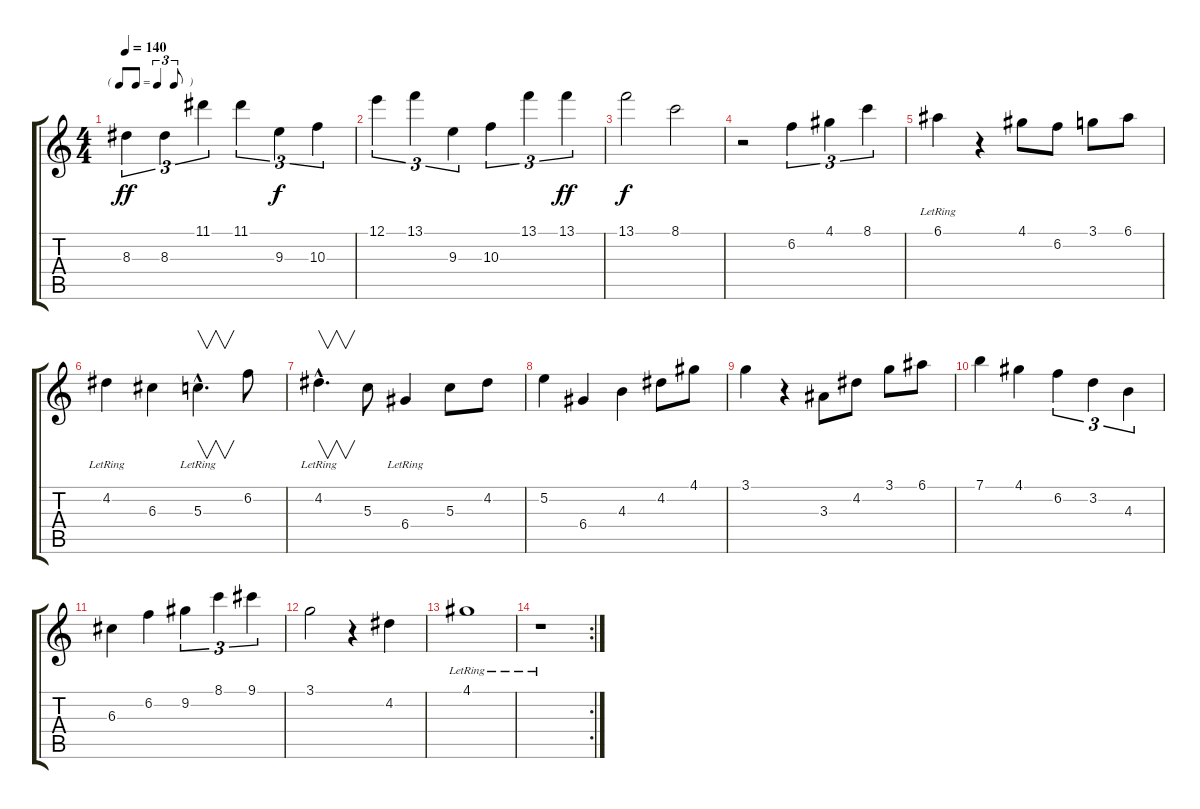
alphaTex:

\track "" {instrument electricbasspick}
\staff {score tabs}
\tuning (E4 B3 G3 D3 A2 E2) {hide}
\ts (4 4)
\tf triplet8th
\tempo 140
\clef g2
\ks c
8.3.4{tu (3 2) dy ff} 8.3.4{tu (3 2)} 11.1.4{tu (3 2)} 11.1.4{tu (3 2)} 9.3.4{tu (3 2) dy f} 10.3.4{tu (3 2)} |
12.1.4{tu (3 2)} 13.1.4{tu (3 2)} 9.3.4{tu (3 2)} 10.3.4{tu (3 2)} 13.1.4{tu (3 2)} 13.1.4{tu (3 2) dy ff} |
13.1.2{dy f} 8.1.2 |
r.2 6.2.4{tu (3 2)} 4.1.4{tu (3 2)} 8.1.4{tu (3 2)} |
6.1{lr}.4 r.4 4.1.8 6.2.8 3.1.8 6.1.8 |
4.2{lr}.4 6.3.4 5.3{hac lr}.4{v d} 6.2.8 |
4.2{hac lr}.4{v d} 5.3.8 6.4{lr}.4 5.3.8 4.2.8 |
5.2.4 6.4.4 4.3.4 4.2.8 4.1.8 |
3.1.4 r.4 3.3.8 4.2.8 3.1.8 6.1.8 |
7.1.4 4.1.4 6.2.4{tu (3 2)} 3.2.4{tu (3 2)} 4.3.4{tu (3 2)} |
6.3.4 6.2.4 9.2.4{tu (3 2)} 8.1.4{tu (3 2)} 9.1.4{tu (3 2)} |
3.1.2 r.4 4.2.4 |
4.1{lr}.1 |
\rc 2
r.1
